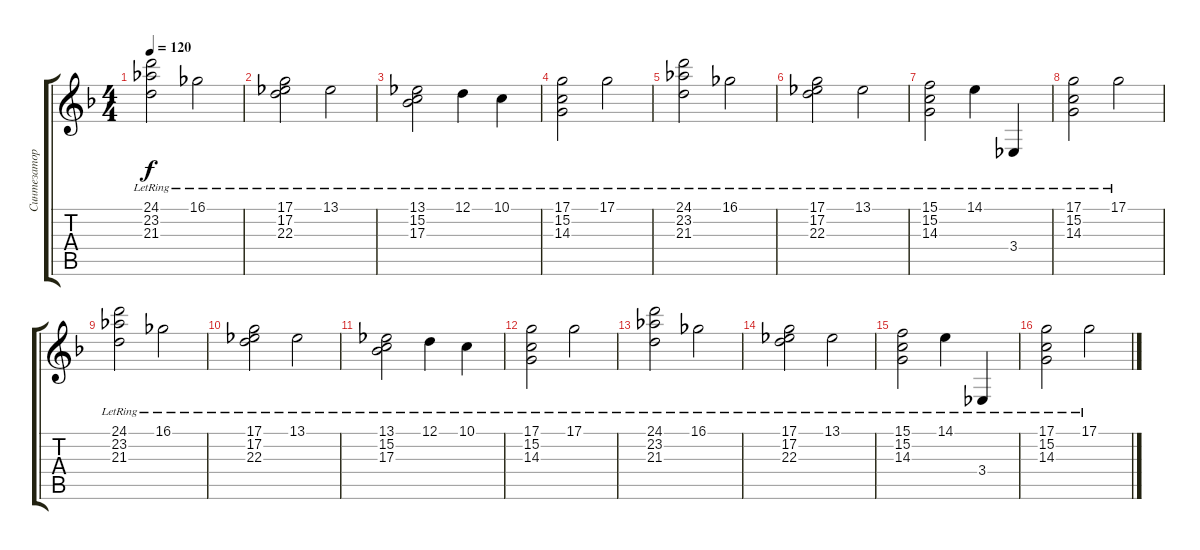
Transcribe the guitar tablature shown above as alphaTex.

\track ("Синтезатор 2" "Синтезатор") {instrument acousticgrandpiano}
\staff {score tabs}
\tuning (D4 A3 F3 C3 G2 C2) {hide}
\ts (4 4)
\tempo 120
\clef g2
\ks dminor
(24.1{lr} 23.2{lr} 21.3).2{dy f} 16.1{lr}.2 |
(17.1{lr} 17.2{lr} 22.3).2 13.1{lr}.2 |
(13.1{lr} 15.2{lr} 17.3).2 12.1{lr}.4 10.1{lr}.4 |
(17.1{lr} 15.2{lr} 14.3).2 17.1{lr}.2 |
(24.1{lr} 23.2{lr} 21.3).2 16.1{lr}.2 |
(17.1{lr} 17.2 22.3).2 13.1{lr}.2 |
(15.1{lr} 15.2{lr} 14.3{lr}).2 14.1{lr}.4 3.4{lr}.4 |
(17.1{lr} 15.2{lr} 14.3).2 17.1{lr}.2 |
(24.1{lr} 23.2{lr} 21.3).2 16.1{lr}.2 |
(17.1{lr} 17.2{lr} 22.3).2 13.1{lr}.2 |
(13.1{lr} 15.2{lr} 17.3).2 12.1{lr}.4 10.1{lr}.4 |
(17.1{lr} 15.2{lr} 14.3).2{volume 0} 17.1{lr}.2 |
(24.1{lr} 23.2{lr} 21.3).2 16.1{lr}.2 |
(17.1{lr} 17.2 22.3).2 13.1{lr}.2 |
(15.1{lr} 15.2{lr} 14.3{lr}).2 14.1{lr}.4 3.4{lr}.4 |
(17.1{lr} 15.2{lr} 14.3).2 17.1{lr}.2
